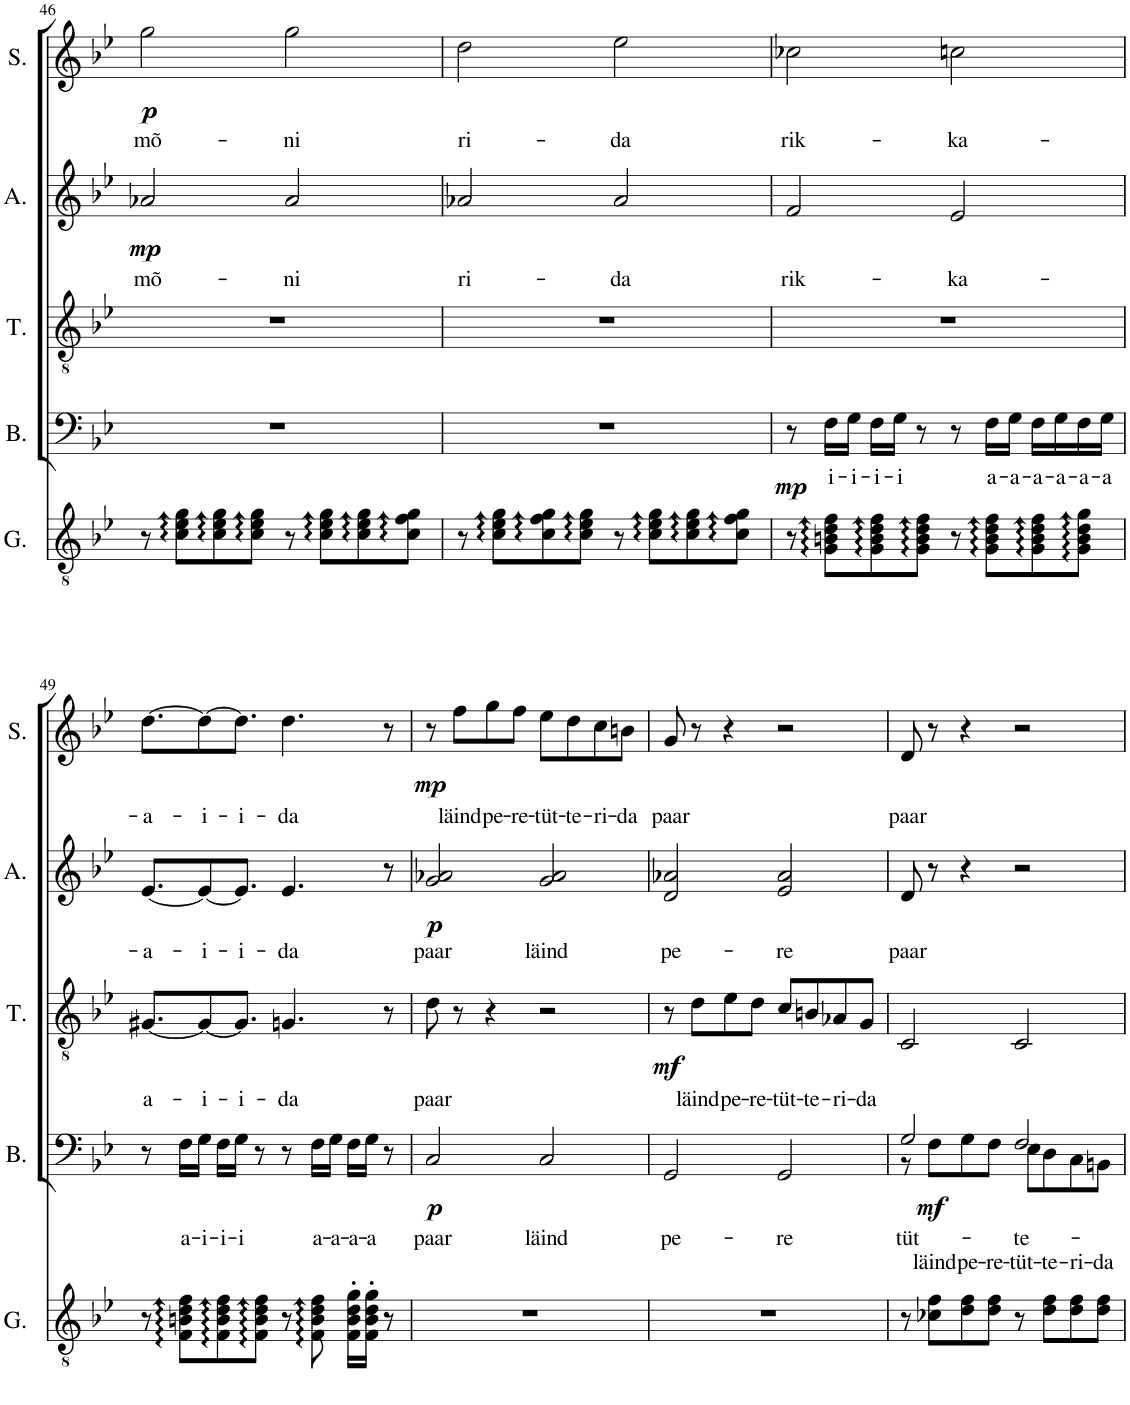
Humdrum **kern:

**kern	**kern	**text	**text	**dynam	**kern	**text	**dynam	**kern	**text	**dynam	**kern	**text	**dynam
*part5	*part4	*part4	*part4	*part4	*part3	*part3	*part3	*part2	*part2	*part2	*part1	*part1	*part1
*staff5	*staff4	*staff4	*staff4	*staff4	*staff3	*staff3	*staff3	*staff2	*staff2	*staff2	*staff1	*staff1	*staff1
*I"Classical Guitar	*I"Bass	*	*	*	*I"Tenor	*	*	*I"Alto	*	*	*I"Soprano	*	*
*I'G.	*I'B.	*	*	*	*I'T.	*	*	*I'A.	*	*	*I'S.	*	*
!!LO:PB:g=z
*clefGv2	*clefF4	*	*	*	*clefGv2	*	*	*clefG2	*	*	*clefG2	*	*
*k[b-e-]	*k[b-e-]	*	*	*	*k[b-e-]	*	*	*k[b-e-]	*	*	*k[b-e-]	*	*
*M4/4	*M4/4	*	*	*	*M4/4	*	*	*M4/4	*	*	*M4/4	*	*
=46	=46	=46	=46	=46	=46	=46	=46	=46	=46	=46	=46	=46	=46
!	!	!	!	!	!	!	!	!	!LO:LY:b	!LO:DY:b	!	!LO:LY:b	!LO:DY:b
8r	1r	.	.	.	1r	.	.	2a-X/	mõ-	mp	2gg\	mõ-	p
8c\ 8e-\ 8g\L	.	.	.	.	.	.	.	.	.	.	.	.	.
8c\ 8e-\ 8g\	.	.	.	.	.	.	.	.	.	.	.	.	.
8c\ 8e-\ 8g\J	.	.	.	.	.	.	.	.	.	.	.	.	.
!	!	!	!	!	!	!	!	!	!LO:LY:b	!	!	!LO:LY:b	!
8r	.	.	.	.	.	.	.	2a-/	-ni	.	2gg\	-ni	.
8c\ 8e-\ 8g\L	.	.	.	.	.	.	.	.	.	.	.	.	.
8c\ 8e-\ 8g\	.	.	.	.	.	.	.	.	.	.	.	.	.
8c\ 8f\ 8g\J	.	.	.	.	.	.	.	.	.	.	.	.	.
=47	=47	=47	=47	=47	=47	=47	=47	=47	=47	=47	=47	=47	=47
!	!	!	!	!	!	!	!	!	!LO:LY:b	!	!	!LO:LY:b	!
8r	1r	.	.	.	1r	.	.	2a-X/	ri-	.	2dd\	ri-	.
8c\ 8e-\ 8g\L	.	.	.	.	.	.	.	.	.	.	.	.	.
8c\ 8f\ 8g\	.	.	.	.	.	.	.	.	.	.	.	.	.
8c\ 8e-\ 8g\J	.	.	.	.	.	.	.	.	.	.	.	.	.
!	!	!	!	!	!	!	!	!	!LO:LY:b	!	!	!LO:LY:b	!
8r	.	.	.	.	.	.	.	2a-/	-da	.	2ee-\	-da	.
8c\ 8e-\ 8g\L	.	.	.	.	.	.	.	.	.	.	.	.	.
8c\ 8e-\ 8g\	.	.	.	.	.	.	.	.	.	.	.	.	.
8c\ 8f\ 8g\J	.	.	.	.	.	.	.	.	.	.	.	.	.
=48	=48	=48	=48	=48	=48	=48	=48	=48	=48	=48	=48	=48	=48
!	!	!	!	!LO:DY:b	!	!	!	!	!LO:LY:b	!	!	!LO:LY:b	!
8r	8r	.	.	mp	1r	.	.	2f/	rik-	.	2cc-X\	rik-	.
!	!	!LO:LY:b	!	!	!	!	!	!	!	!	!	!	!
8G\ 8Bn\ 8d\ 8f\L	16F\LL	i-	.	.	.	.	.	.	.	.	.	.	.
!	!	!LO:LY:b	!	!	!	!	!	!	!	!	!	!	!
.	16G\JJ	-i-	.	.	.	.	.	.	.	.	.	.	.
!	!	!LO:LY:b	!	!	!	!	!	!	!	!	!	!	!
8G\ 8B\ 8d\ 8f\	16F\LL	-i-	.	.	.	.	.	.	.	.	.	.	.
!	!	!LO:LY:b	!	!	!	!	!	!	!	!	!	!	!
.	16G\JJ	-i	.	.	.	.	.	.	.	.	.	.	.
8G\ 8B\ 8d\ 8f\J	8r	.	.	.	.	.	.	.	.	.	.	.	.
!	!	!	!	!	!	!	!	!	!LO:LY:b	!	!	!LO:LY:b	!
8r	8r	.	.	.	.	.	.	2e-/	-ka-	.	2ccn\	-ka-	.
!	!	!LO:LY:b	!	!	!	!	!	!	!	!	!	!	!
8G\ 8B\ 8d\ 8f\L	16F\LL	a-	.	.	.	.	.	.	.	.	.	.	.
!	!	!LO:LY:b	!	!	!	!	!	!	!	!	!	!	!
.	16G\JJ	-a-	.	.	.	.	.	.	.	.	.	.	.
!	!	!LO:LY:b	!	!	!	!	!	!	!	!	!	!	!
8G\ 8B\ 8d\ 8f\	16F\LL	-a-	.	.	.	.	.	.	.	.	.	.	.
!	!	!LO:LY:b	!	!	!	!	!	!	!	!	!	!	!
.	16G\	-a-	.	.	.	.	.	.	.	.	.	.	.
!	!	!LO:LY:b	!	!	!	!	!	!	!	!	!	!	!
8G\ 8B\ 8d\ 8g\J	16F\	-a-	.	.	.	.	.	.	.	.	.	.	.
!	!	!LO:LY:b	!	!	!	!	!	!	!	!	!	!	!
.	16G\JJ	-a	.	.	.	.	.	.	.	.	.	.	.
!!LO:LB:g=z
=49	=49	=49	=49	=49	=49	=49	=49	=49	=49	=49	=49	=49	=49
!	!	!	!	!	!	!LO:LY:b	!	!	!LO:LY:b	!	!	!LO:LY:b	!
8r	8r	.	.	.	[8.G#X/L	a-	.	[8.e-/L	-a-	.	[8.dd\L	-a-	.
!	!	!LO:LY:b	!	!	!	!	!	!	!	!	!	!	!
8F\ 8Bn\ 8d\ 8f\L	16F\LL	a-	.	.	.	.	.	.	.	.	.	.	.
!	!	!LO:LY:b	!	!	!	!LO:LY:b	!	!	!LO:LY:b	!	!	!LO:LY:b	!
.	16G\JJ	-i-	.	.	8G#/_	-i-	.	8e-/_	-i-	.	8dd\_	-i-	.
!	!	!LO:LY:b	!	!	!	!	!	!	!	!	!	!	!
8F\ 8B\ 8d\ 8f\	16F\LL	-i-	.	.	.	.	.	.	.	.	.	.	.
!	!	!LO:LY:b	!	!	!	!LO:LY:b	!	!	!LO:LY:b	!	!	!LO:LY:b	!
.	16G\JJ	-i	.	.	8.G#/J]	-i-	.	8.e-/J]	-i-	.	8.dd\J]	-i-	.
8F\ 8B\ 8d\ 8f\J	8r	.	.	.	.	.	.	.	.	.	.	.	.
!	!	!	!	!	!	!LO:LY:b	!	!	!LO:LY:b	!	!	!LO:LY:b	!
8r	8r	.	.	.	4.Gn/	-da	.	4.e-/	-da	.	4.dd\	-da	.
!	!	!LO:LY:b	!	!	!	!	!	!	!	!	!	!	!
8F\ 8B\ 8d\ 8f\	16F\LL	a-	.	.	.	.	.	.	.	.	.	.	.
!	!	!LO:LY:b	!	!	!	!	!	!	!	!	!	!	!
.	16G\JJ	-a-	.	.	.	.	.	.	.	.	.	.	.
!	!	!LO:LY:b	!	!	!	!	!	!	!	!	!	!	!
16F\' 16B\' 16d\' 16g\'LL	16F\LL	-a-	.	.	.	.	.	.	.	.	.	.	.
!	!	!LO:LY:b	!	!	!	!	!	!	!	!	!	!	!
16F\' 16B\' 16d\' 16g\'JJ	16G\JJ	-a	.	.	.	.	.	.	.	.	.	.	.
8r	8r	.	.	.	8r	.	.	8r	.	.	8r	.	.
=50	=50	=50	=50	=50	=50	=50	=50	=50	=50	=50	=50	=50	=50
!	!	!LO:LY:b	!	!LO:DY:b	!	!LO:LY:b	!	!	!LO:LY:b	!LO:DY:b	!	!	!LO:DY:b
1r	2C/	paar	.	p	8d\	paar	.	2g/ 2a-X/	paar	p	8r	.	mp
!	!	!	!	!	!	!	!	!	!	!	!	!LO:LY:b	!
.	.	.	.	.	8r	.	.	.	.	.	8ff\L	läind	.
!	!	!	!	!	!	!	!	!	!	!	!	!LO:LY:b	!
.	.	.	.	.	4r	.	.	.	.	.	8gg\	pe-	.
!	!	!	!	!	!	!	!	!	!	!	!	!LO:LY:b	!
.	.	.	.	.	.	.	.	.	.	.	8ff\J	-re-	.
!	!	!LO:LY:b	!	!	!	!	!	!	!LO:LY:b	!	!	!LO:LY:b	!
.	2C/	läind	.	.	2r	.	.	2g/ 2a-/	läind	.	8ee-\L	-tüt-	.
!	!	!	!	!	!	!	!	!	!	!	!	!LO:LY:b	!
.	.	.	.	.	.	.	.	.	.	.	8dd\	-te-	.
!	!	!	!	!	!	!	!	!	!	!	!	!LO:LY:b	!
.	.	.	.	.	.	.	.	.	.	.	8cc\	-ri-	.
!	!	!	!	!	!	!	!	!	!	!	!	!LO:LY:b	!
.	.	.	.	.	.	.	.	.	.	.	8bn\J	-da	.
=51	=51	=51	=51	=51	=51	=51	=51	=51	=51	=51	=51	=51	=51
!	!	!LO:LY:b	!	!	!	!	!LO:DY:b	!	!LO:LY:b	!	!	!LO:LY:b	!
1r	2GG/	pe-	.	.	8r	.	mf	2d/ 2a-X/	pe-	.	8g/	paar	.
!	!	!	!	!	!	!LO:LY:b	!	!	!	!	!	!	!
.	.	.	.	.	8d\L	läind	.	.	.	.	8r	.	.
!	!	!	!	!	!	!LO:LY:b	!	!	!	!	!	!	!
.	.	.	.	.	8e-\	pe-	.	.	.	.	4r	.	.
!	!	!	!	!	!	!LO:LY:b	!	!	!	!	!	!	!
.	.	.	.	.	8d\J	-re-	.	.	.	.	.	.	.
!	!	!LO:LY:b	!	!	!	!LO:LY:b	!	!	!LO:LY:b	!	!	!	!
.	2GG/	-re	.	.	8c/L	-tüt-	.	2e-/ 2a-/	-re	.	2r	.	.
!	!	!	!	!	!	!LO:LY:b	!	!	!	!	!	!	!
.	.	.	.	.	8Bn/	-te-	.	.	.	.	.	.	.
!	!	!	!	!	!	!LO:LY:b	!	!	!	!	!	!	!
.	.	.	.	.	8A-X/	-ri-	.	.	.	.	.	.	.
!	!	!	!	!	!	!LO:LY:b	!	!	!	!	!	!	!
.	.	.	.	.	8G/J	-da	.	.	.	.	.	.	.
=52	=52	=52	=52	=52	=52	=52	=52	=52	=52	=52	=52	=52	=52
!	!	!LO:LY:b	!	!	!	!	!	!	!LO:LY:b	!	!	!LO:LY:b	!
*	*^	*	*	*	*	*	*	*	*	*	*	*	*
8r	2G/	8r	tüt-	.	.	2C/	.	.	8d/	paar	.	8d/	paar	.
!	!	!	!	!LO:LY:b	!LO:DY:b	!	!	!	!	!	!	!	!	!
8c-X\ 8f\L	.	8F\L	.	läind	mf	.	.	.	8r	.	.	8r	.	.
!	!	!	!	!LO:LY:b	!	!	!	!	!	!	!	!	!	!
8d\ 8f\	.	8G\	.	pe-	.	.	.	.	4r	.	.	4r	.	.
!	!	!	!	!LO:LY:b	!	!	!	!	!	!	!	!	!	!
8d\ 8f\J	.	8F\J	.	-re-	.	.	.	.	.	.	.	.	.	.
!	!	!	!LO:LY:b	!	!	!	!	!	!	!	!	!	!	!
!	!	!	!	!LO:LY:b	!	!	!	!	!	!	!	!	!	!
8r	2F/	8E-\L	.	-tüt-	.	2C/	.	.	2r	.	.	2r	.	.
!	!	!	!	!LO:LY:b	!	!	!	!	!	!	!	!	!	!
8d\ 8f\L	.	8D\	.	-te-	.	.	.	.	.	.	.	.	.	.
!	!	!	!	!LO:LY:b	!	!	!	!	!	!	!	!	!	!
8d\ 8f\	.	8C\	.	-ri-	.	.	.	.	.	.	.	.	.	.
!	!	!	!	!LO:LY:b	!	!	!	!	!	!	!	!	!	!
8d\ 8f\J	.	8BBn\J	.	-da	.	.	.	.	.	.	.	.	.	.
*	*v	*v	*	*	*	*	*	*	*	*	*	*	*	*
=	=	=	=	=	=	=	=	=	=	=	=	=	=
*-	*-	*-	*-	*-	*-	*-	*-	*-	*-	*-	*-	*-	*-
